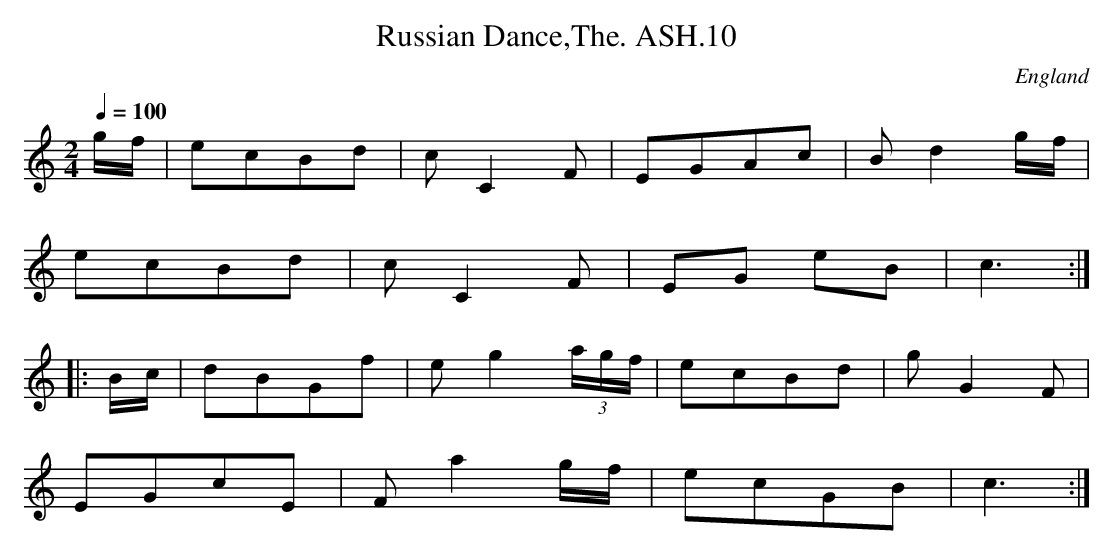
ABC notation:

X:1
T:Russian Dance,The. ASH.10
L:1/8
M:2/4
O:England
Q:1/4=100
K:C
g/f/ | ecBd | c C2 F | EGAc | Bd2 g/f/ |!
ecBd | c C2 F | EG eB | c3 :|!
|:B/c/ | dBGf | e g2 (3a/g/f/ | ecBd | g G2F |!
EGcE | F a2 g/f/ | ecGB |c3  :|
